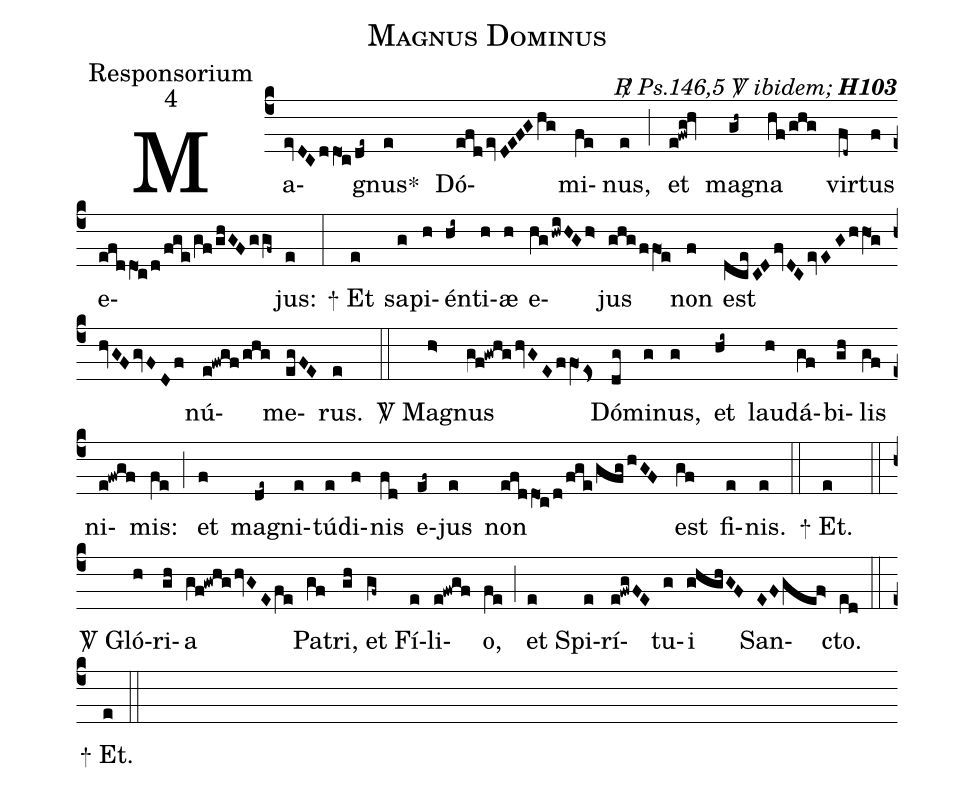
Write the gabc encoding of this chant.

name:Magnus Dominus;
office-part:Responsorium;
mode:4;
commentary:{\itshape\mdseries \Rbar\   Ps.146,5 \Vbar\  ibidem;\/} {\bfseries H103};
%%
(c4) Ma(evDCddO1cde~)gnus<sp>*</sp>(e) Dó(efdevDEFGhg)mi(fe)nus,(e) (;)
et(e!fwg!hv) ma(gh~)gna(hf/ghg) vir(fd~)tus(f) e(efddO1c/d/fge/gf/ghGFggf~)jus:(e) (:)
<sp>+</sp> Et(e) sa(g)pi(h)én(hi~)ti(h)æ(h) e(hg/hwiHGh>)jus(ghgffO1e) non(f) est(dceCDfvDCevEGhhO1ghvGFgvFDf) nú(e!fwgf/ghg)me(egFE)rus.(e) (::)
<sp>V/</sp> Ma(h>)gnus(gf!gwhghvGEffO1es<) Dó(dg)mi(g)nus,(g) et(hi~) lau(h)dá(gf)bi(gh)lis(gf) ni(e!fwgf)mis:(fe) (;)
et(f) ma(de~)gni(e)tú(e)di(f)nis(fd) e(ef~)jus(e) non(efddO1c/d/fge/gfghGF) est(gf) fi(e)nis.(e) (::)
<sp>+</sp> Et.(e) (::)
<sp>V/</sp> Gló(h)ri(gh)a(gf!gwhghvGEfe) Pa(gf)tri,(gh) et(gf~) Fí(e)li(e!fwgf)o,(fe) (;)
et(e) Spi(e)rí(e@fwgFE)tu(g)i(ghghGF) San(E/0Fgef>)cto.(ed) (::)
<sp>+</sp> Et.(e) (::)
